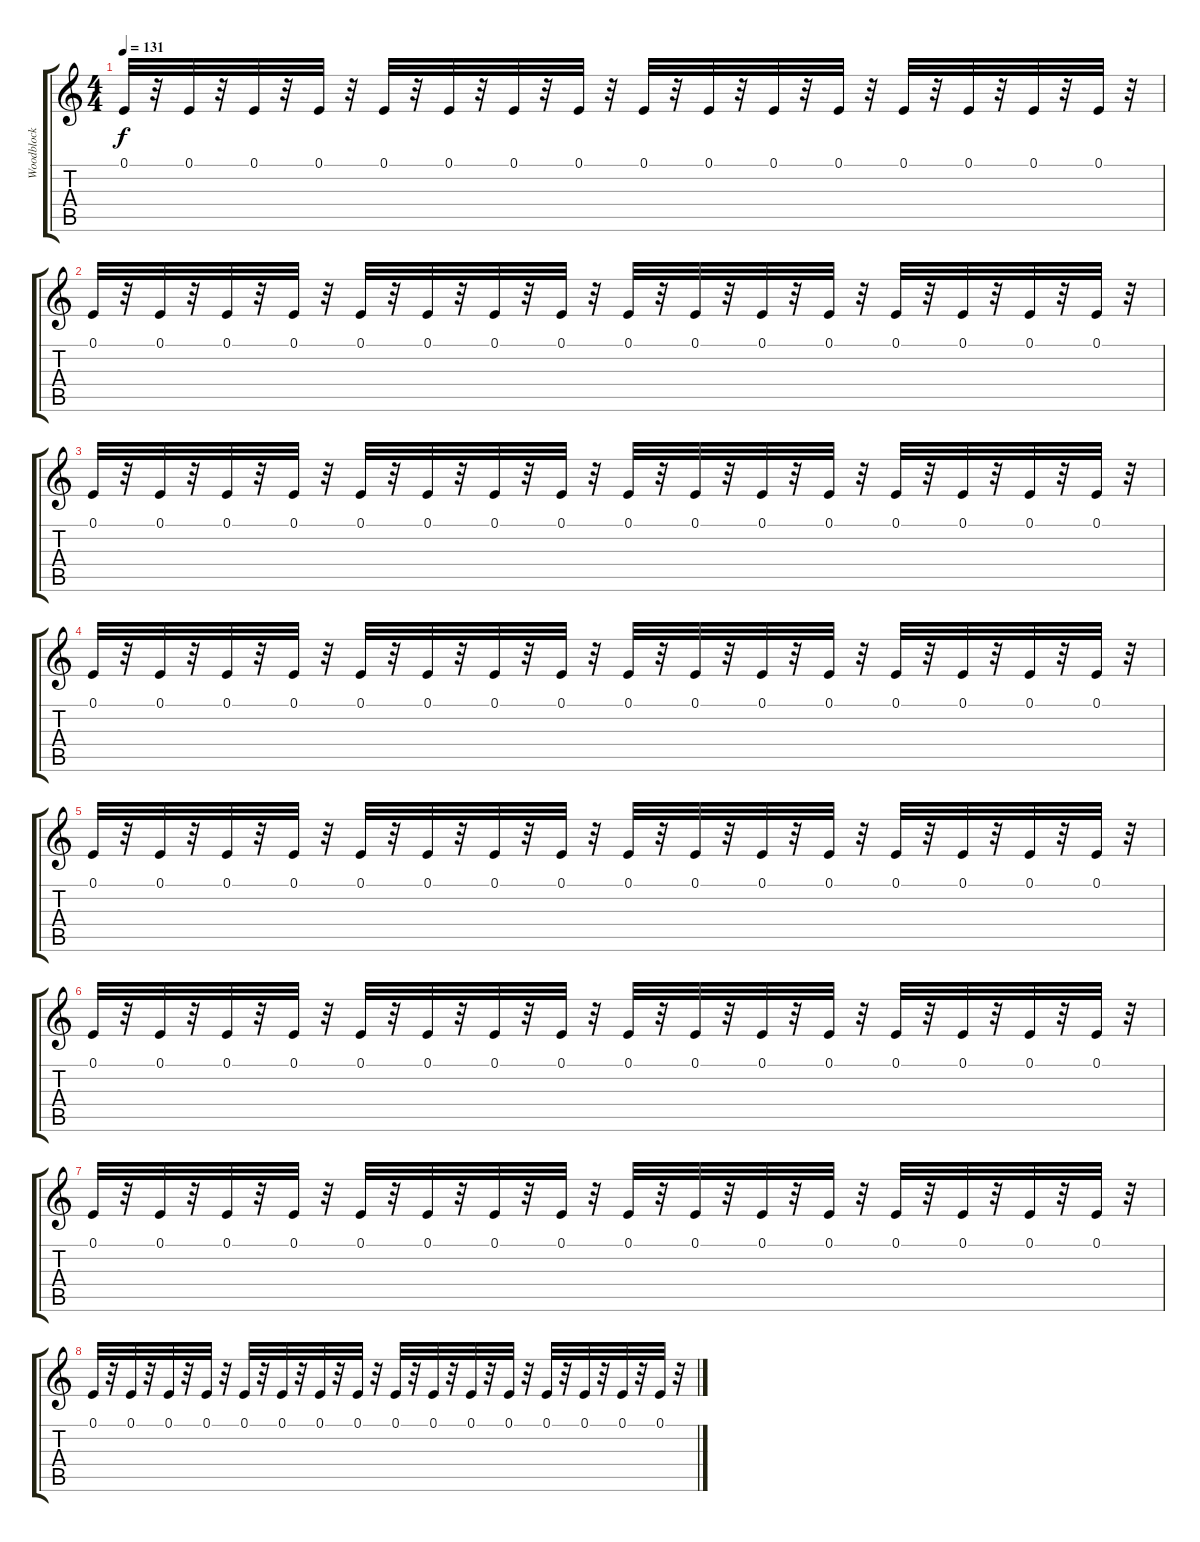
\track ("Woodblock" "Woodblock") {instrument woodblock}
\staff {score tabs}
\tuning (E4 B3 G3 D3 A2 E2) {hide}
\ts (4 4)
\tempo 131
\clef g2
\ks c
0.1.32{dy f} r.32 0.1.32 r.32 0.1.32 r.32 0.1.32 r.32 0.1.32 r.32 0.1.32 r.32 0.1.32 r.32 0.1.32 r.32 0.1.32 r.32 0.1.32 r.32 0.1.32 r.32 0.1.32 r.32 0.1.32 r.32 0.1.32 r.32 0.1.32 r.32 0.1.32 r.32 |
0.1.32{balance 3} r.32 0.1.32 r.32 0.1.32 r.32 0.1.32 r.32 0.1.32 r.32 0.1.32 r.32 0.1.32 r.32 0.1.32 r.32 0.1.32 r.32 0.1.32 r.32 0.1.32 r.32 0.1.32 r.32 0.1.32 r.32 0.1.32 r.32 0.1.32 r.32 0.1.32 r.32 |
0.1.32 r.32 0.1.32 r.32 0.1.32 r.32 0.1.32 r.32 0.1.32 r.32 0.1.32 r.32 0.1.32 r.32 0.1.32 r.32 0.1.32 r.32 0.1.32 r.32 0.1.32 r.32 0.1.32 r.32 0.1.32 r.32 0.1.32 r.32 0.1.32 r.32 0.1.32 r.32 |
0.1.32 r.32 0.1.32 r.32 0.1.32 r.32 0.1.32 r.32 0.1.32 r.32 0.1.32 r.32 0.1.32 r.32 0.1.32 r.32 0.1.32 r.32 0.1.32 r.32 0.1.32 r.32 0.1.32 r.32 0.1.32 r.32 0.1.32 r.32 0.1.32 r.32 0.1.32 r.32 |
0.1.32 r.32 0.1.32 r.32 0.1.32 r.32 0.1.32 r.32 0.1.32 r.32 0.1.32 r.32 0.1.32 r.32 0.1.32 r.32 0.1.32 r.32 0.1.32 r.32 0.1.32 r.32 0.1.32 r.32 0.1.32 r.32 0.1.32 r.32 0.1.32 r.32 0.1.32 r.32 |
0.1.32 r.32 0.1.32 r.32 0.1.32 r.32 0.1.32 r.32 0.1.32 r.32 0.1.32 r.32 0.1.32 r.32 0.1.32 r.32 0.1.32 r.32 0.1.32 r.32 0.1.32 r.32 0.1.32 r.32 0.1.32 r.32 0.1.32 r.32 0.1.32 r.32 0.1.32 r.32 |
0.1.32{balance 3} r.32 0.1.32 r.32 0.1.32 r.32 0.1.32 r.32 0.1.32 r.32 0.1.32 r.32 0.1.32 r.32 0.1.32 r.32 0.1.32 r.32 0.1.32 r.32 0.1.32 r.32 0.1.32 r.32 0.1.32 r.32 0.1.32 r.32 0.1.32 r.32 0.1.32 r.32 |
0.1.32 r.32 0.1.32 r.32 0.1.32 r.32 0.1.32 r.32 0.1.32 r.32 0.1.32 r.32 0.1.32 r.32 0.1.32 r.32 0.1.32 r.32 0.1.32 r.32 0.1.32 r.32 0.1.32 r.32 0.1.32 r.32 0.1.32 r.32 0.1.32 r.32 0.1.32 r.32
